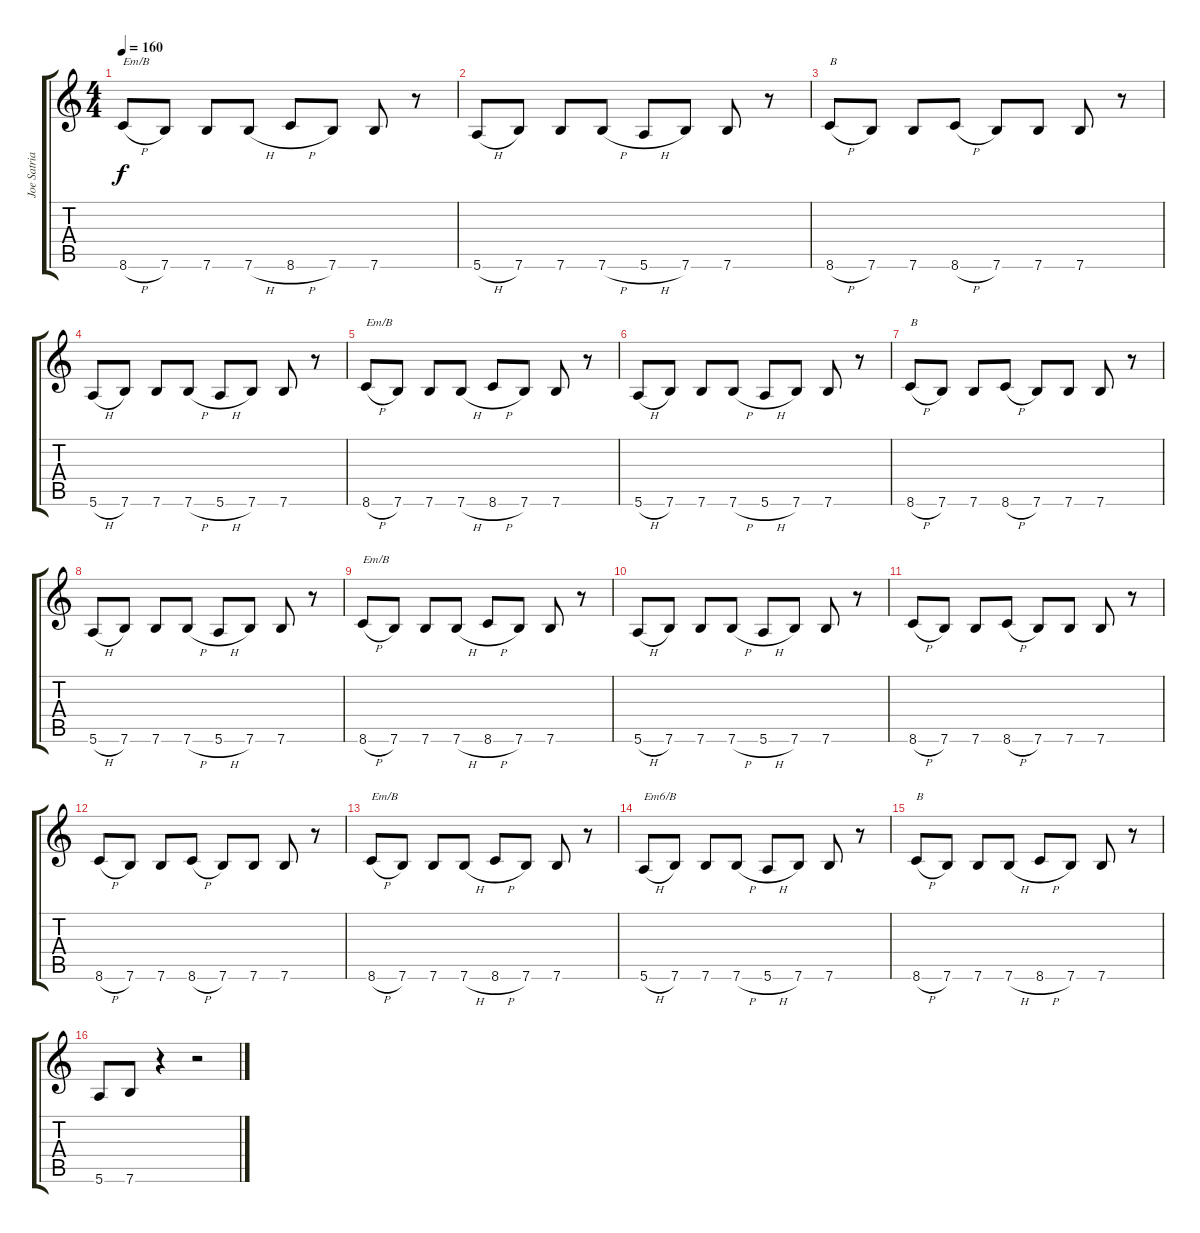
\track ("Joe Satriani" "Joe Satria") {instrument distortionguitar}
\staff {score tabs}
\tuning (E4 B3 G3 D3 A2 E2) {hide}
\ts (4 4)
\tempo 160
\clef g2
\ks c
8.6{h}.8{txt "Em/B" dy f instrument distortionguitar} 7.6.8 7.6.8 7.6{h}.8 8.6{h}.8 7.6.8 7.6.8 r.8 |
5.6{h}.8 7.6.8 7.6.8 7.6{h}.8 5.6{h}.8 7.6.8 7.6.8 r.8 |
8.6{h}.8{txt "B"} 7.6.8 7.6.8 8.6{h}.8 7.6.8 7.6.8 7.6.8 r.8 |
5.6{h}.8 7.6.8 7.6.8 7.6{h}.8 5.6{h}.8 7.6.8 7.6.8 r.8 |
8.6{h}.8{txt "Em/B"} 7.6.8 7.6.8 7.6{h}.8 8.6{h}.8 7.6.8 7.6.8 r.8 |
5.6{h}.8{txt ""} 7.6.8 7.6.8 7.6{h}.8 5.6{h}.8 7.6.8 7.6.8 r.8 |
8.6{h}.8{txt "B"} 7.6.8 7.6.8 8.6{h}.8 7.6.8 7.6.8 7.6.8 r.8 |
5.6{h}.8 7.6.8 7.6.8 7.6{h}.8 5.6{h}.8 7.6.8 7.6.8 r.8 |
8.6{h}.8{txt "Em/B"} 7.6.8 7.6.8 7.6{h}.8 8.6{h}.8 7.6.8 7.6.8 r.8 |
5.6{h}.8 7.6.8 7.6.8 7.6{h}.8 5.6{h}.8 7.6.8 7.6.8 r.8 |
8.6{h}.8 7.6.8 7.6.8 8.6{h}.8 7.6.8 7.6.8 7.6.8 r.8 |
8.6{h}.8 7.6.8 7.6.8 8.6{h}.8 7.6.8 7.6.8 7.6.8 r.8 |
8.6{h}.8{txt "Em/B"} 7.6.8 7.6.8 7.6{h}.8 8.6{h}.8 7.6.8 7.6.8 r.8 |
5.6{h}.8{txt "Em6/B"} 7.6.8 7.6.8 7.6{h}.8 5.6{h}.8 7.6.8 7.6.8 r.8 |
8.6{h}.8{txt "B"} 7.6.8 7.6.8 7.6{h}.8 8.6{h}.8 7.6.8 7.6.8 r.8 |
5.6.8 7.6.8 r.4 r.2
